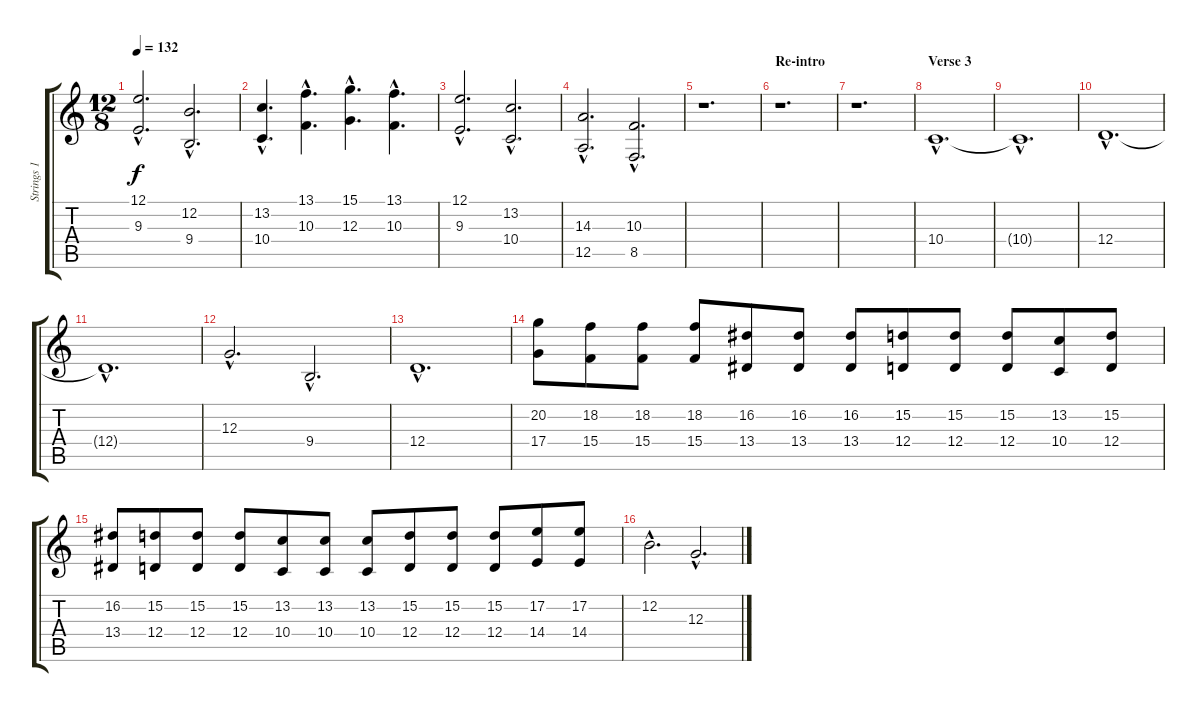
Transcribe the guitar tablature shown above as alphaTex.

\track ("Strings 1" "Strings 1") {instrument stringensemble1}
\staff {score tabs}
\tuning (E4 B3 G3 D3 A2 E2) {hide}
\ts (12 8)
\tempo 132
\clef g2
\ks c
(12.1{hac} 9.3{hac}).2{d dy f} (12.2{hac} 9.4{hac}).2{d} |
(13.2{hac} 10.4{hac}).4{d} (13.1{hac} 10.3{hac}).4{d} (15.1{hac} 12.3{hac}).4{d} (13.1{hac} 10.3{hac}).4{d} |
(12.1{hac} 9.3{hac}).2{d} (13.2{hac} 10.4{hac}).2{d} |
(14.3{hac} 12.5{hac}).2{d} (10.3{hac} 8.5{hac}).2{d} |
r.1{d} |
\section ("" "Re-intro")
r.1{d} |
r.1{d} |
\section ("" "Verse 3")
10.4{hac}.1{d} |
10.4{hac t}.1{d} |
12.4{hac}.1{d} |
12.4{hac t}.1{d} |
12.3{hac}.2{d} 9.4{hac}.2{d} |
12.4{hac}.1{d} |
(20.2 17.4).8 (18.2 15.4).8 (18.2 15.4).8 (18.2 15.4).8 (16.2 13.4).8 (16.2 13.4).8 (16.2 13.4).8 (15.2 12.4).8 (15.2 12.4).8 (15.2 12.4).8 (13.2 10.4).8 (15.2 12.4).8 |
(16.2 13.4).8 (15.2 12.4).8 (15.2 12.4).8 (15.2 12.4).8 (13.2 10.4).8 (13.2 10.4).8 (13.2 10.4).8 (15.2 12.4).8 (15.2 12.4).8 (15.2 12.4).8 (17.2 14.4).8 (17.2 14.4).8 |
12.2{hac}.2{d} 12.3{hac}.2{d}
